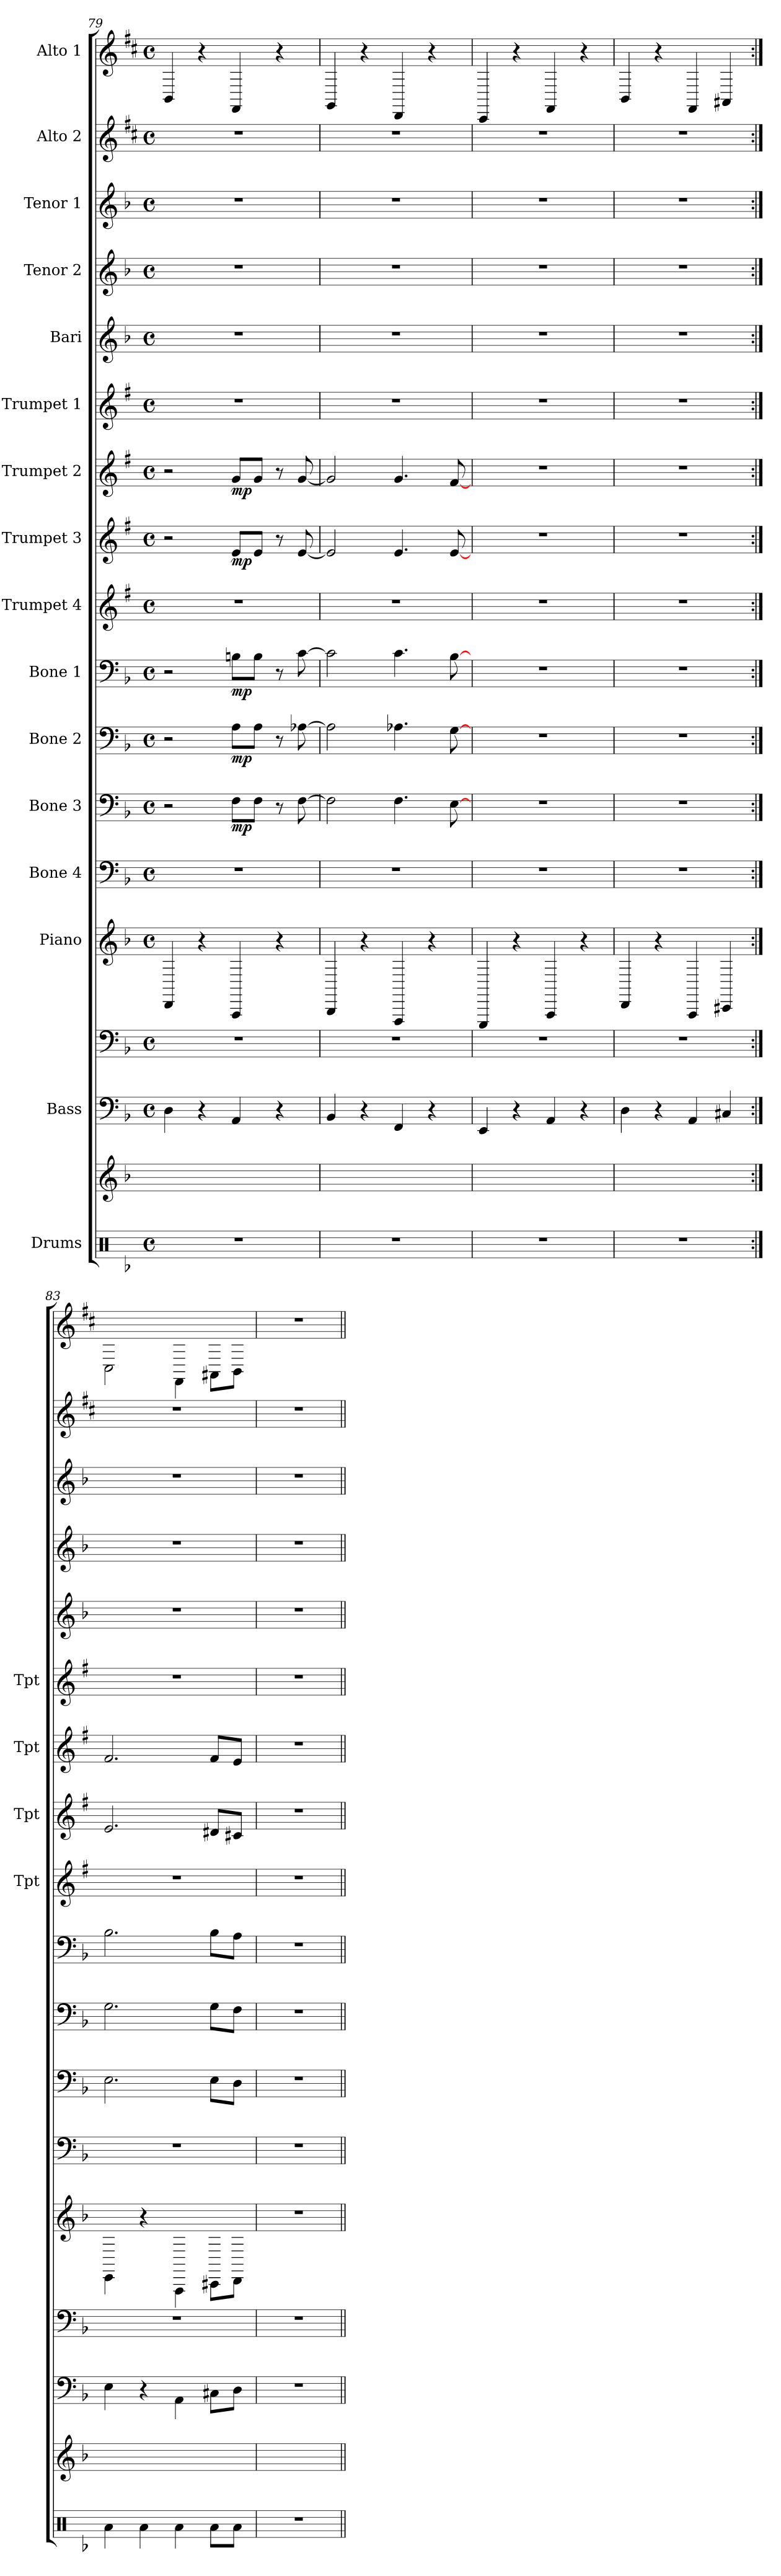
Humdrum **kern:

**kern	**kern	**kern	**kern	**kern	**kern	**kern	**dynam	**kern	**dynam	**kern	**dynam	**kern	**kern	**dynam	**kern	**dynam	**kern	**kern	**kern	**kern	**kern	**kern
*part18	*part17	*part16	*part15	*part14	*part13	*part12	*part12	*part11	*part11	*part10	*part10	*part9	*part8	*part8	*part7	*part7	*part6	*part5	*part4	*part3	*part2	*part1
*staff18	*staff17	*staff16	*staff15	*staff14	*staff13	*staff12	*staff12	*staff11	*staff11	*staff10	*staff10	*staff9	*staff8	*staff8	*staff7	*staff7	*staff6	*staff5	*staff4	*staff3	*staff2	*staff1
*I"Drums	*	*I"Bass	*	*I"Piano	*I"Bone 4	*I"Bone 3	*	*I"Bone 2	*	*I"Bone 1	*	*I"Trumpet 4	*I"Trumpet 3	*	*I"Trumpet 2	*	*I"Trumpet 1	*I"Bari	*I"Tenor 2	*I"Tenor 1	*I"Alto 2	*I"Alto 1
*	*	*	*	*	*	*	*	*	*	*	*	*I'Tpt	*I'Tpt	*	*I'Tpt	*	*I'Tpt	*	*	*	*	*
*clefX	*clefG2	*clefF4	*clefF4	*clefG2	*clefF4	*clefF4	*	*clefF4	*	*clefF4	*	*clefG2	*clefG2	*	*clefG2	*	*clefG2	*clefG2	*clefG2	*clefG2	*clefG2	*clefG2
*	*	*ITrd7c12	*	*	*	*	*	*	*	*	*	*ITrd1c2	*ITrd1c2	*	*ITrd1c2	*	*ITrd1c2	*ITrd12c21	*ITrd8c14	*ITrd8c14	*ITrd5c9	*ITrd5c9
*k[b-]	*k[b-]	*k[b-]	*k[b-]	*k[b-]	*k[b-]	*k[b-]	*	*k[b-]	*	*k[b-]	*	*k[b-]	*k[b-]	*	*k[b-]	*	*k[b-]	*k[b-]	*k[b-]	*k[b-]	*k[b-]	*k[b-]
*F:	*F:	*F:	*F:	*F:	*F:	*F:	*	*F:	*	*F:	*	*F:	*F:	*	*F:	*	*F:	*F:	*F:	*F:	*F:	*F:
*M4/4	*	*M4/4	*M4/4	*M4/4	*M4/4	*M4/4	*	*M4/4	*	*M4/4	*	*M4/4	*M4/4	*	*M4/4	*	*M4/4	*M4/4	*M4/4	*M4/4	*M4/4	*M4/4
*met(c)	*	*met(c)	*met(c)	*met(c)	*met(c)	*met(c)	*	*met(c)	*	*met(c)	*	*met(c)	*met(c)	*	*met(c)	*	*met(c)	*met(c)	*met(c)	*met(c)	*met(c)	*met(c)
=79	=79	=79	=79	=79	=79	=79	=79	=79	=79	=79	=79	=79	=79	=79	=79	=79	=79	=79	=79	=79	=79	=79
1r	1ryy	4DD\	1r	4DD/	1r	2r	.	2r	.	2r	.	1r	2r	.	2r	.	1r	1r	1r	1r	1r	4DD/
.	.	4r	.	4r	.	.	.	.	.	.	.	.	.	.	.	.	.	.	.	.	.	4r
!	!	!	!	!	!	!	!LO:DY:b	!	!LO:DY:b	!	!LO:DY:b	!	!	!LO:DY:b	!	!LO:DY:b	!	!	!	!	!	!
.	.	4AAA/	.	4AAA/	.	8F\L	mp	8A\L	mp	8Bn\L	mp	.	8d/L	mp	8f/L	mp	.	.	.	.	.	4AAA/
.	.	.	.	.	.	8F\J	.	8A\J	.	8B\J	.	.	8d/J	.	8f/J	.	.	.	.	.	.	.
.	.	4r	.	4r	.	8r	.	8r	.	8r	.	.	8r	.	8r	.	.	.	.	.	.	4r
.	.	.	.	.	.	[8F\	.	[8A-X\	.	[8c\	.	.	[8d/	.	[8f/	.	.	.	.	.	.	.
=80	=80	=80	=80	=80	=80	=80	=80	=80	=80	=80	=80	=80	=80	=80	=80	=80	=80	=80	=80	=80	=80	=80
1r	1ryy	4BBB-/	1r	4BBB-/	1r	2F\]	.	2A-\]	.	2c\]	.	1r	2d/]	.	2f/]	.	1r	1r	1r	1r	1r	4BBB-/
.	.	4r	.	4r	.	.	.	.	.	.	.	.	.	.	.	.	.	.	.	.	.	4r
.	.	4FFF/	.	4FFF/	.	4.F\	.	4.A-X\	.	4.c\	.	.	4.d/	.	4.f/	.	.	.	.	.	.	4FFF/
.	.	4r	.	4r	.	.	.	.	.	.	.	.	.	.	.	.	.	.	.	.	.	4r
.	.	.	.	.	.	[8E\	.	[8G\	.	[8B-\	.	.	[8d/	.	[8e/	.	.	.	.	.	.	.
=81	=81	=81	=81	=81	=81	=81	=81	=81	=81	=81	=81	=81	=81	=81	=81	=81	=81	=81	=81	=81	=81	=81
1r	1ryy	4EEE/	1r	4EEE/	1r	1r	.	1r	.	1r	.	1r	1r	.	1r	.	1r	1r	1r	1r	1r	4EEE/
.	.	4r	.	4r	.	.	.	.	.	.	.	.	.	.	.	.	.	.	.	.	.	4r
.	.	4AAA/	.	4AAA/	.	.	.	.	.	.	.	.	.	.	.	.	.	.	.	.	.	4AAA/
.	.	4r	.	4r	.	.	.	.	.	.	.	.	.	.	.	.	.	.	.	.	.	4r
=82	=82	=82	=82	=82	=82	=82	=82	=82	=82	=82	=82	=82	=82	=82	=82	=82	=82	=82	=82	=82	=82	=82
1r	1ryy	4DD\	1r	4DD/	1r	1r	.	1r	.	1r	.	1r	1r	.	1r	.	1r	1r	1r	1r	1r	4DD/
.	.	4r	.	4r	.	.	.	.	.	.	.	.	.	.	.	.	.	.	.	.	.	4r
.	.	4AAA/	.	4AAA/	.	.	.	.	.	.	.	.	.	.	.	.	.	.	.	.	.	4AAA/
.	.	4CC#X/	.	4CC#X/	.	.	.	.	.	.	.	.	.	.	.	.	.	.	.	.	.	4CC#X/
=83:|!	=83:|!	=83:|!	=83:|!	=83:|!	=83:|!	=83:|!	=83:|!	=83:|!	=83:|!	=83:|!	=83:|!	=83:|!	=83:|!	=83:|!	=83:|!	=83:|!	=83:|!	=83:|!	=83:|!	=83:|!	=83:|!	=83:|!
4Ra\	1ryy	4EE\	1r	4EE\	1r	2.E\	.	2.G\	.	2.B-\	.	1r	2.d/	.	2.e/	.	1r	1r	1r	1r	1r	2EE\
4Ra\	.	4r	.	4r	.	.	.	.	.	.	.	.	.	.	.	.	.	.	.	.	.	.
4Ra\	.	4AAA\	.	4AAA\	.	.	.	.	.	.	.	.	.	.	.	.	.	.	.	.	.	4AAA\
8Ra\L	.	8CC#X\L	.	8CC#X\L	.	8E\L	.	8G\L	.	8B-\L	.	.	8c#X/L	.	8e/L	.	.	.	.	.	.	8CC#X\L
8Ra\J	.	8DD\J	.	8DD\J	.	8D\J	.	8F\J	.	8A\J	.	.	8Bn/J	.	8d/J	.	.	.	.	.	.	8DD\J
=84	=84	=84	=84	=84	=84	=84	=84	=84	=84	=84	=84	=84	=84	=84	=84	=84	=84	=84	=84	=84	=84	=84
1r	1ryy	1r	1r	1r	1r	1r	.	1r	.	1r	.	1r	1r	.	1r	.	1r	1r	1r	1r	1r	1r
=||	=||	=||	=||	=||	=||	=||	=||	=||	=||	=||	=||	=||	=||	=||	=||	=||	=||	=||	=||	=||	=||	=||
*-	*-	*-	*-	*-	*-	*-	*-	*-	*-	*-	*-	*-	*-	*-	*-	*-	*-	*-	*-	*-	*-	*-
